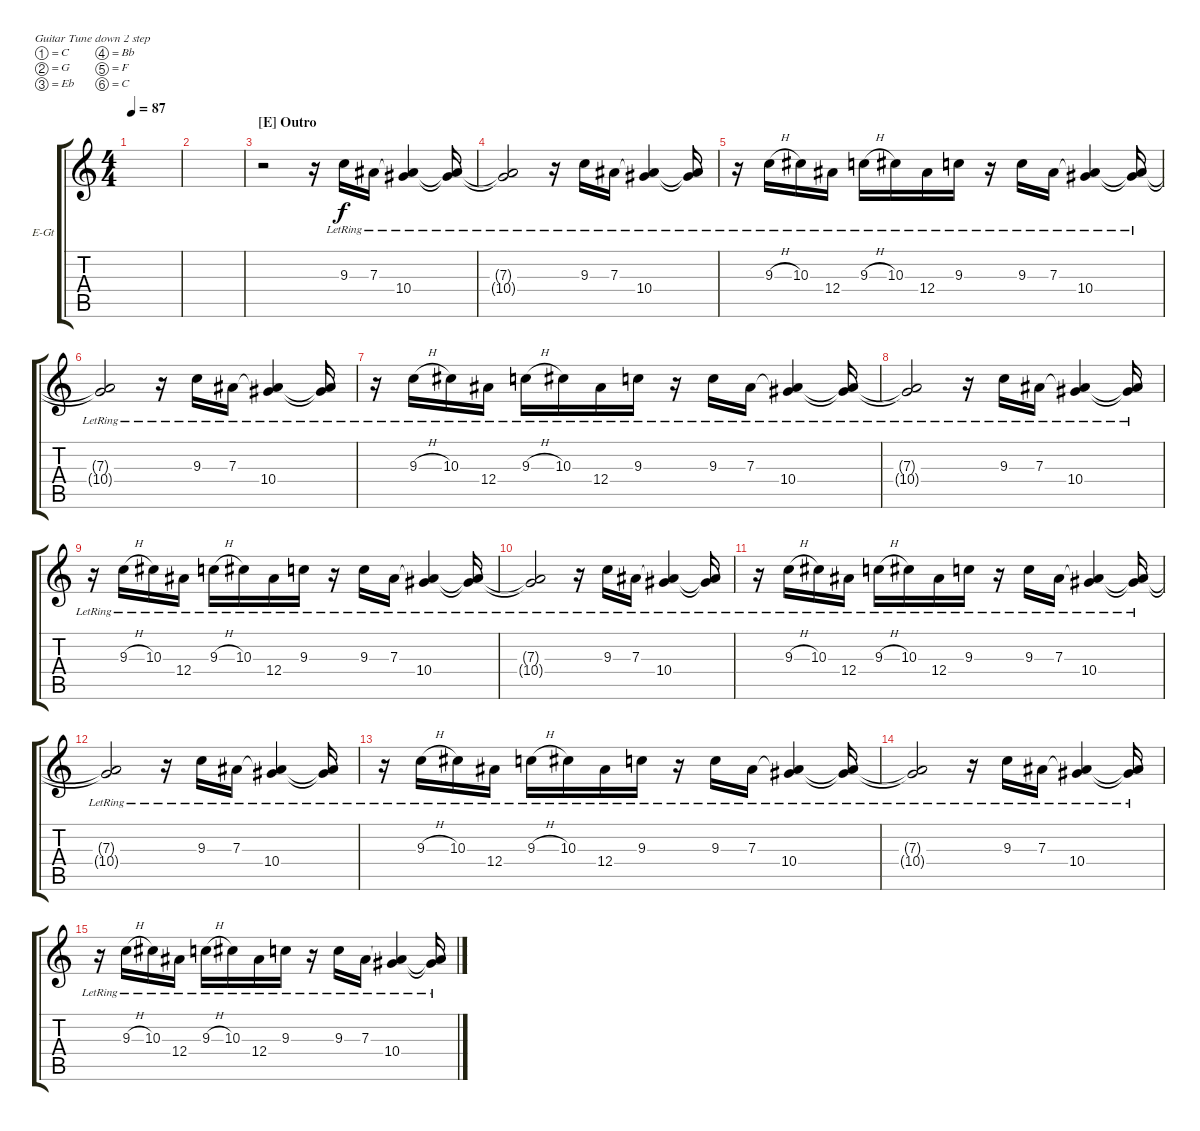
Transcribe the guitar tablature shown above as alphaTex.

\defaultSystemsLayout 4
\bracketExtendMode groupsimilarinstruments
\firstSystemTrackNameOrientation horizontal
\otherSystemsTrackNameOrientation horizontal
\track ("Clean Guitar 1" "E-Gt") {instrument electricguitarclean}
\staff {score tabs}
\tuning (C4 G3 Eb3 Bb2 F2 C2)
\ts (4 4)
\tempo 87
\clef g2
\ks c
|
|
\section ("E" "Outro")
r.2 r.16 9.3{lr}.16 7.3{lr}.16 (10.4{lr} 7.3{lr t}).4 (10.4{lr t} 7.3{lr t}).16 |
(10.4{t} 7.3{lr t}).2 r.16 9.3{lr}.16 7.3{lr}.16 (10.4{lr} 7.3{lr t}).4 (10.4{lr t} 7.3{lr t}).16 |
r.16 9.3{h lr}.16 10.3{lr}.16 12.4{lr}.16 9.3{h lr}.16 10.3{lr}.16 12.4{lr}.16 9.3{lr}.16 r.16 9.3{lr}.16 7.3{lr}.16 (10.4{lr} 7.3{lr t}).4 (10.4{lr t} 7.3{lr t}).16 |
(7.3{lr t} 10.4{lr t}).2 r.16 9.3{lr}.16 7.3{lr}.16 (10.4{lr} 7.3{lr t}).4 (10.4{lr t} 7.3{lr t}).16 |
r.16 9.3{h lr}.16 10.3{lr}.16 12.4{lr}.16 9.3{h lr}.16 10.3{lr}.16 12.4{lr}.16 9.3{lr}.16 r.16 9.3{lr}.16 7.3{lr}.16 (10.4{lr} 7.3{lr t}).4 (10.4{lr t} 7.3{lr t}).16 |
(10.4{t} 7.3{lr t}).2 r.16 9.3{lr}.16 7.3{lr}.16 (10.4{lr} 7.3{lr t}).4 (10.4{lr t} 7.3{lr t}).16 |
r.16 9.3{h lr}.16 10.3{lr}.16 12.4{lr}.16 9.3{h lr}.16 10.3{lr}.16 12.4{lr}.16 9.3{lr}.16 r.16 9.3{lr}.16 7.3{lr}.16 (10.4{lr} 7.3{lr t}).4 (10.4{lr t} 7.3{lr t}).16 |
(7.3{lr t} 10.4{lr t}).2 r.16 9.3{lr}.16 7.3{lr}.16 (10.4{lr} 7.3{lr t}).4 (10.4{lr t} 7.3{lr t}).16 |
r.16 9.3{h lr}.16 10.3{lr}.16 12.4{lr}.16 9.3{h lr}.16 10.3{lr}.16 12.4{lr}.16 9.3{lr}.16 r.16 9.3{lr}.16 7.3{lr}.16 (10.4{lr} 7.3{lr t}).4 (10.4{lr t} 7.3{lr t}).16 |
(7.3{lr t} 10.4{lr t}).2 r.16 9.3{lr}.16 7.3{lr}.16 (10.4{lr} 7.3{lr t}).4 (10.4{lr t} 7.3{lr t}).16 |
r.16 9.3{h lr}.16 10.3{lr}.16 12.4{lr}.16 9.3{h lr}.16 10.3{lr}.16 12.4{lr}.16 9.3{lr}.16 r.16 9.3{lr}.16 7.3{lr}.16 (10.4{lr} 7.3{lr t}).4 (10.4{lr t} 7.3{lr t}).16 |
(7.3{lr t} 10.4{lr t}).2 r.16 9.3{lr}.16 7.3{lr}.16 (10.4{lr} 7.3{lr t}).4 (10.4{lr t} 7.3{lr t}).16 |
r.16 9.3{h lr}.16 10.3{lr}.16 12.4{lr}.16 9.3{h lr}.16 10.3{lr}.16 12.4{lr}.16 9.3{lr}.16 r.16 9.3{lr}.16 7.3{lr}.16 (10.4{lr} 7.3{lr t}).4 (10.4{lr t} 7.3{lr t}).16
